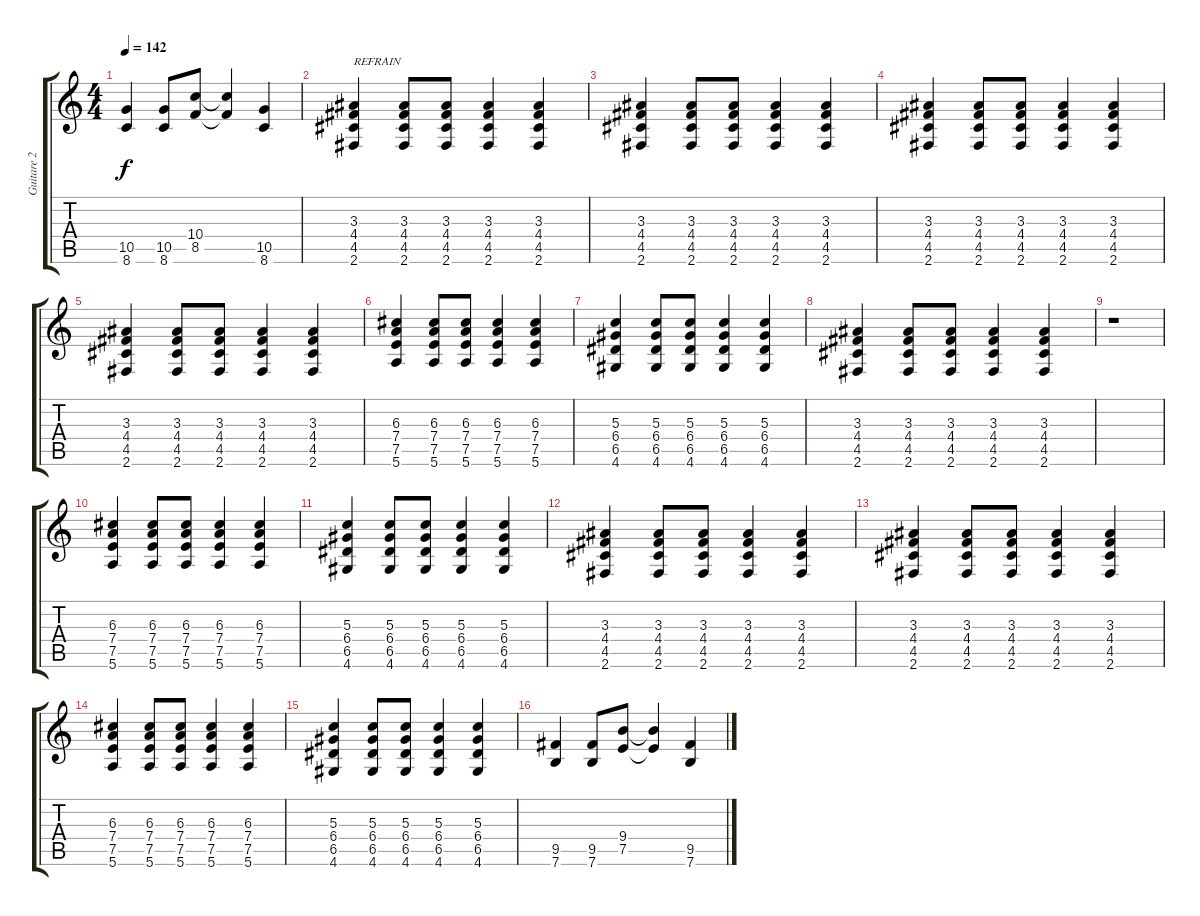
\track ("Guitare 2" "Guitare 2") {instrument distortionguitar}
\staff {score tabs}
\tuning (E4 B3 G3 D3 A2 E2) {hide}
\ts (4 4)
\tempo 142
\clef g2
\ks c
(10.5 8.6).4{dy f} (10.5 8.6).8 (10.4 8.5).8 (10.4{t} 8.5{t}).4 (10.5 8.6).4 |
(3.3 4.4 4.5 2.6).4{txt "REFRAIN"} (3.3 4.4 4.5 2.6).8 (3.3 4.4 4.5 2.6).8 (3.3 4.4 4.5 2.6).4 (3.3 4.4 4.5 2.6).4 |
(3.3 4.4 4.5 2.6).4 (3.3 4.4 4.5 2.6).8 (3.3 4.4 4.5 2.6).8 (3.3 4.4 4.5 2.6).4 (3.3 4.4 4.5 2.6).4 |
(3.3 4.4 4.5 2.6).4 (3.3 4.4 4.5 2.6).8 (3.3 4.4 4.5 2.6).8 (3.3 4.4 4.5 2.6).4 (3.3 4.4 4.5 2.6).4 |
(3.3 4.4 4.5 2.6).4 (3.3 4.4 4.5 2.6).8 (3.3 4.4 4.5 2.6).8 (3.3 4.4 4.5 2.6).4 (3.3 4.4 4.5 2.6).4 |
(6.3 7.4 7.5 5.6).4 (6.3 7.4 7.5 5.6).8 (6.3 7.4 7.5 5.6).8 (6.3 7.4 7.5 5.6).4 (6.3 7.4 7.5 5.6).4 |
(5.3 6.4 6.5 4.6).4 (5.3 6.4 6.5 4.6).8 (5.3 6.4 6.5 4.6).8 (5.3 6.4 6.5 4.6).4 (5.3 6.4 6.5 4.6).4 |
(3.3 4.4 4.5 2.6).4 (3.3 4.4 4.5 2.6).8 (3.3 4.4 4.5 2.6).8 (3.3 4.4 4.5 2.6).4 (3.3 4.4 4.5 2.6).4 |
r.1 |
(6.3 7.4 7.5 5.6).4 (6.3 7.4 7.5 5.6).8 (6.3 7.4 7.5 5.6).8 (6.3 7.4 7.5 5.6).4 (6.3 7.4 7.5 5.6).4 |
(5.3 6.4 6.5 4.6).4 (5.3 6.4 6.5 4.6).8 (5.3 6.4 6.5 4.6).8 (5.3 6.4 6.5 4.6).4 (5.3 6.4 6.5 4.6).4 |
(3.3 4.4 4.5 2.6).4 (3.3 4.4 4.5 2.6).8 (3.3 4.4 4.5 2.6).8 (3.3 4.4 4.5 2.6).4 (3.3 4.4 4.5 2.6).4 |
(3.3 4.4 4.5 2.6).4 (3.3 4.4 4.5 2.6).8 (3.3 4.4 4.5 2.6).8 (3.3 4.4 4.5 2.6).4 (3.3 4.4 4.5 2.6).4 |
(6.3 7.4 7.5 5.6).4 (6.3 7.4 7.5 5.6).8 (6.3 7.4 7.5 5.6).8 (6.3 7.4 7.5 5.6).4 (6.3 7.4 7.5 5.6).4 |
(5.3 6.4 6.5 4.6).4 (5.3 6.4 6.5 4.6).8 (5.3 6.4 6.5 4.6).8 (5.3 6.4 6.5 4.6).4 (5.3 6.4 6.5 4.6).4 |
(9.5 7.6).4 (9.5 7.6).8 (9.4 7.5).8 (9.4{t} 7.5{t}).4 (9.5 7.6).4
